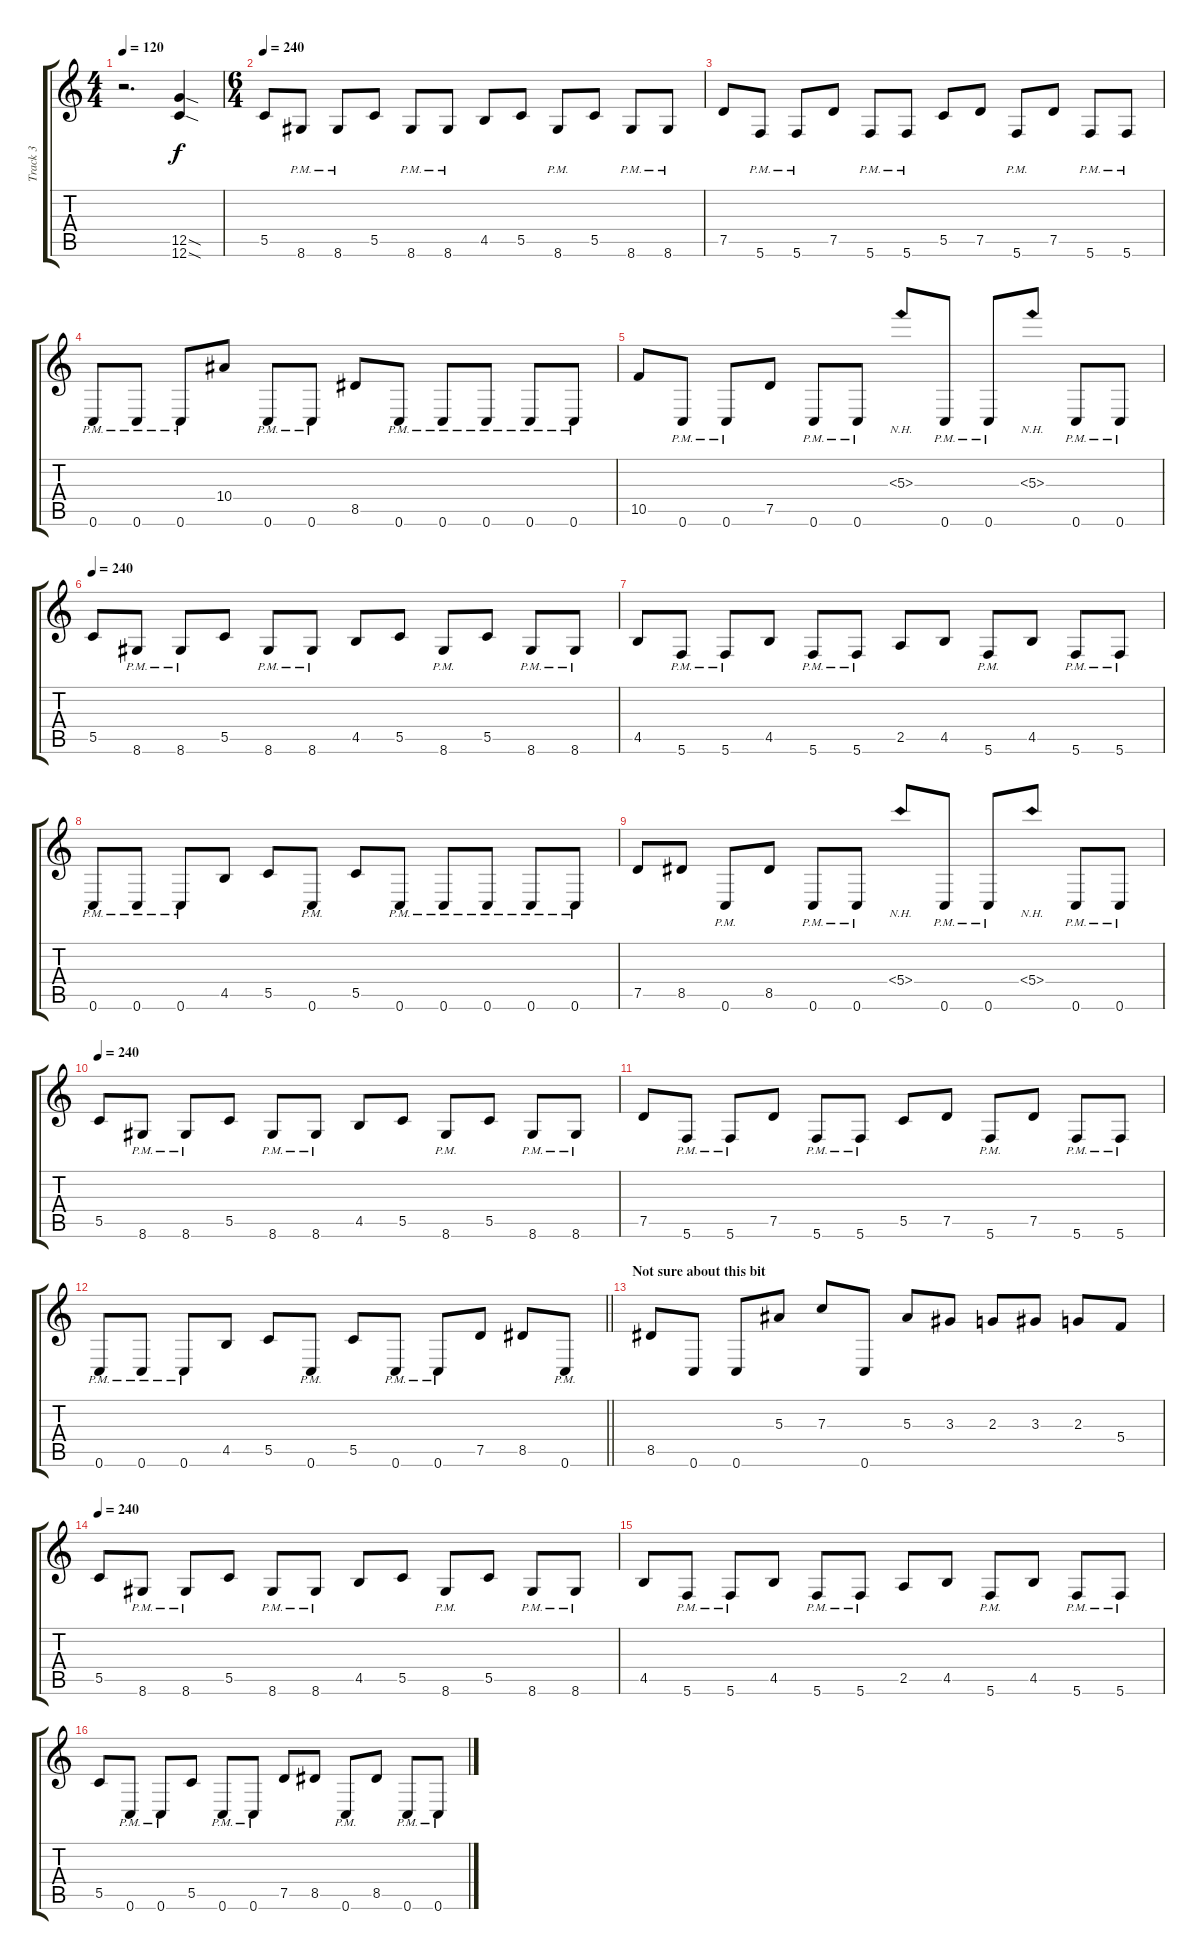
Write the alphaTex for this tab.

\track ("Track 3" "Track 3") {instrument distortionguitar}
\staff {score tabs}
\tuning (D4 A3 F3 C3 G2 C2) {hide}
\ts (4 4)
\tempo 120
\tempo 155
\tempo 120
\clef g2
\ks c
r.2{d dy f instrument distortionguitar} (12.5{sod} 12.6{sod}).4 |
\ts (6 4)
\tempo 240
5.5.8 8.6{pm}.8 8.6{pm}.8 5.5.8 8.6{pm}.8 8.6{pm}.8 4.5.8 5.5.8 8.6{pm}.8 5.5.8 8.6{pm}.8 8.6{pm}.8 |
7.5.8 5.6{pm}.8 5.6{pm}.8 7.5.8 5.6{pm}.8 5.6{pm}.8 5.5.8 7.5.8 5.6{pm}.8 7.5.8 5.6{pm}.8 5.6{pm}.8 |
0.6{pm}.8 0.6{pm}.8 0.6{pm}.8 10.4.8 0.6{pm}.8 0.6{pm}.8 8.5.8 0.6{pm}.8 0.6{pm}.8 0.6{pm}.8 0.6{pm}.8 0.6{pm}.8 |
10.5.8 0.6{pm}.8 0.6{pm}.8 7.5.8 0.6{pm}.8 0.6{pm}.8 5.3{nh}.8{instrument guitarharmonics} 0.6{pm}.8{instrument distortionguitar} 0.6{pm}.8 5.3{nh}.8{instrument guitarharmonics} 0.6{pm}.8{instrument distortionguitar} 0.6{pm}.8 |
\tempo 240
5.5.8 8.6{pm}.8 8.6{pm}.8 5.5.8 8.6{pm}.8 8.6{pm}.8 4.5.8 5.5.8 8.6{pm}.8 5.5.8 8.6{pm}.8 8.6{pm}.8 |
4.5.8 5.6{pm}.8 5.6{pm}.8 4.5.8 5.6{pm}.8 5.6{pm}.8 2.5.8 4.5.8 5.6{pm}.8 4.5.8 5.6{pm}.8 5.6{pm}.8 |
0.6{pm}.8 0.6{pm}.8 0.6{pm}.8 4.5.8 5.5.8 0.6{pm}.8 5.5.8 0.6{pm}.8 0.6{pm}.8 0.6{pm}.8 0.6{pm}.8 0.6{pm}.8 |
7.5.8 8.5.8 0.6{pm}.8 8.5.8 0.6{pm}.8 0.6{pm}.8 5.4{nh}.8{instrument guitarharmonics} 0.6{pm}.8{instrument distortionguitar} 0.6{pm}.8 5.4{nh}.8{instrument guitarharmonics} 0.6{pm}.8{instrument distortionguitar} 0.6{pm}.8 |
\tempo 240
5.5.8 8.6{pm}.8 8.6{pm}.8 5.5.8 8.6{pm}.8 8.6{pm}.8 4.5.8 5.5.8 8.6{pm}.8 5.5.8 8.6{pm}.8 8.6{pm}.8 |
7.5.8 5.6{pm}.8 5.6{pm}.8 7.5.8 5.6{pm}.8 5.6{pm}.8 5.5.8 7.5.8 5.6{pm}.8 7.5.8 5.6{pm}.8 5.6{pm}.8 |
\barLineRight lightlight
0.6{pm}.8 0.6{pm}.8 0.6{pm}.8 4.5.8 5.5.8 0.6{pm}.8 5.5.8 0.6{pm}.8 0.6{pm}.8 7.5.8 8.5.8 0.6{pm}.8 |
\section ("" "Not sure about this bit")
8.5.8 0.6.8 0.6.8 5.3.8 7.3.8 0.6.8 5.3.8 3.3.8 2.3.8 3.3.8 2.3.8 5.4.8 |
\tempo 240
5.5.8 8.6{pm}.8 8.6{pm}.8 5.5.8 8.6{pm}.8 8.6{pm}.8 4.5.8 5.5.8 8.6{pm}.8 5.5.8 8.6{pm}.8 8.6{pm}.8 |
4.5.8 5.6{pm}.8 5.6{pm}.8 4.5.8 5.6{pm}.8 5.6{pm}.8 2.5.8 4.5.8 5.6{pm}.8 4.5.8 5.6{pm}.8 5.6{pm}.8 |
5.5.8 0.6{pm}.8 0.6{pm}.8 5.5.8 0.6{pm}.8 0.6{pm}.8 7.5.8 8.5.8 0.6{pm}.8 8.5.8 0.6{pm}.8 0.6{pm}.8
